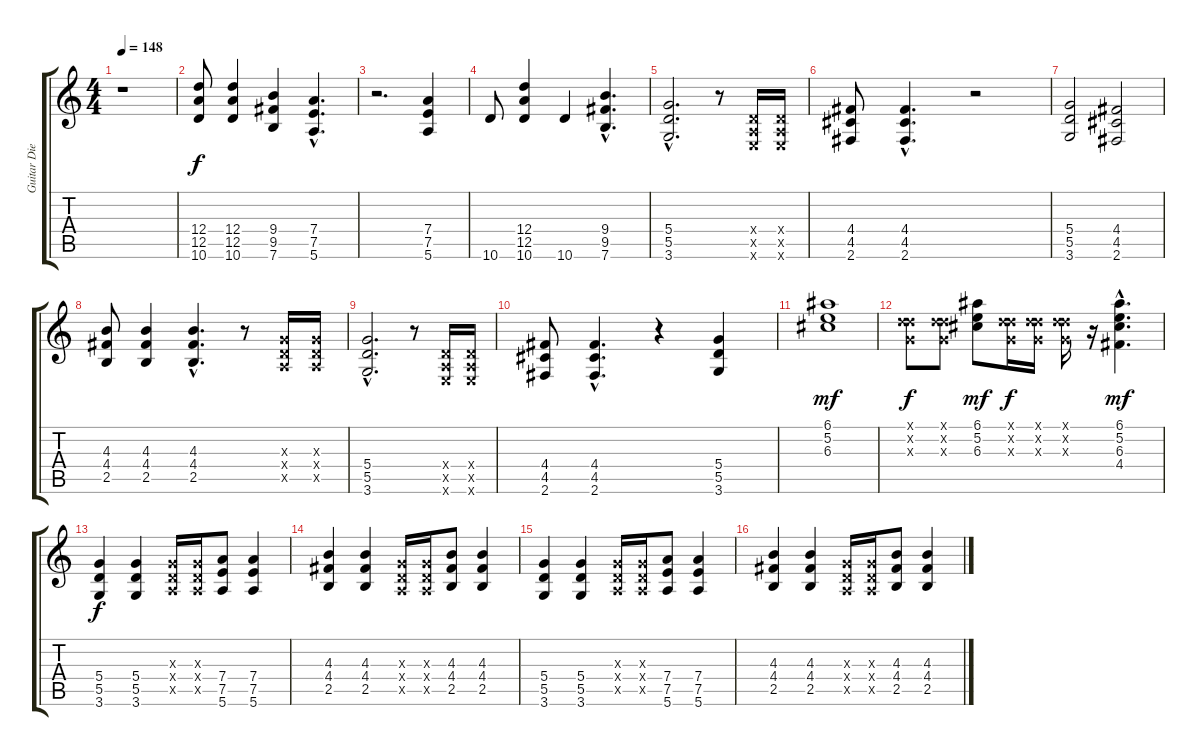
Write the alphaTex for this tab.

\track ("Guitar Die" "Guitar Die") {instrument distortionguitar}
\staff {score tabs}
\tuning (E4 B3 G3 D3 A2 E2) {hide}
\ts (4 4)
\tempo 148
\clef g2
\ks c
r.1{dy f} |
(12.4 12.5 10.6).8 (12.4 12.5 10.6).4 (9.4 9.5 7.6).4 (7.4{hac} 7.5{hac} 5.6{hac}).4{d} |
r.2{d} (7.4 7.5 5.6).4 |
10.6.8 (12.4 12.5 10.6).4 10.6.4 (9.4{hac} 9.5{hac} 7.6{hac}).4{d} |
(5.4{hac} 5.5{hac} 3.6{hac}).2{d} r.8 (0.4{x} 0.5{x} 0.6{x}).16 (0.4{x} 0.5{x} 0.6{x}).16 |
(4.4 4.5 2.6).8 (4.4{hac} 4.5{hac} 2.6{hac}).4{d} r.2 |
(5.4 5.5 3.6).2 (4.4 4.5 2.6).2 |
(4.3 4.4 2.5).8 (4.3 4.4 2.5).4 (4.3{hac} 4.4{hac} 2.5{hac}).4{d} r.8 (0.3{x} 0.4{x} 0.5{x}).16 (0.3{x} 0.4{x} 0.5{x}).16 |
(5.4{hac} 5.5{hac} 3.6{hac}).2{d} r.8 (0.4{x} 0.5{x} 0.6{x}).16 (0.4{x} 0.5{x} 0.6{x}).16 |
(4.4 4.5 2.6).8 (4.4{hac} 4.5{hac} 2.6{hac}).4{d} r.4 (5.4 5.5 3.6).4 |
(6.1 5.2 6.3).1{dy mf} |
(-2.1{x} 3.2{x} 0.3{x}).8{dy f} (-2.1{x} 3.2{x} 0.3{x}).8 (6.1 5.2 6.3).8{dy mf} (-2.1{x} 3.2{x} 0.3{x}).16{dy f} (-2.1{x} 3.2{x} 0.3{x}).16 (-2.1{x} 3.2{x} 0.3{x}).16 r.16 (6.1{hac} 5.2{hac} 6.3{hac} 4.4{hac}).4{d dy mf} |
(5.4 5.5 3.6).4{dy f} (5.4 5.5 3.6).4 (0.3{x} 0.4{x} 0.5{x}).16 (0.3{x} 0.4{x} 0.5{x}).16 (7.4 7.5 5.6).8 (7.4 7.5 5.6).4 |
(4.3 4.4 2.5).4 (4.3 4.4 2.5).4 (0.3{x} 0.4{x} 0.5{x}).16 (0.3{x} 0.4{x} 0.5{x}).16 (4.3 4.4 2.5).8 (4.3 4.4 2.5).4 |
(5.4 5.5 3.6).4 (5.4 5.5 3.6).4 (0.3{x} 0.4{x} 0.5{x}).16 (0.3{x} 0.4{x} 0.5{x}).16 (7.4 7.5 5.6).8 (7.4 7.5 5.6).4 |
(4.3 4.4 2.5).4 (4.3 4.4 2.5).4 (0.3{x} 0.4{x} 0.5{x}).16 (0.3{x} 0.4{x} 0.5{x}).16 (4.3 4.4 2.5).8 (4.3 4.4 2.5).4
